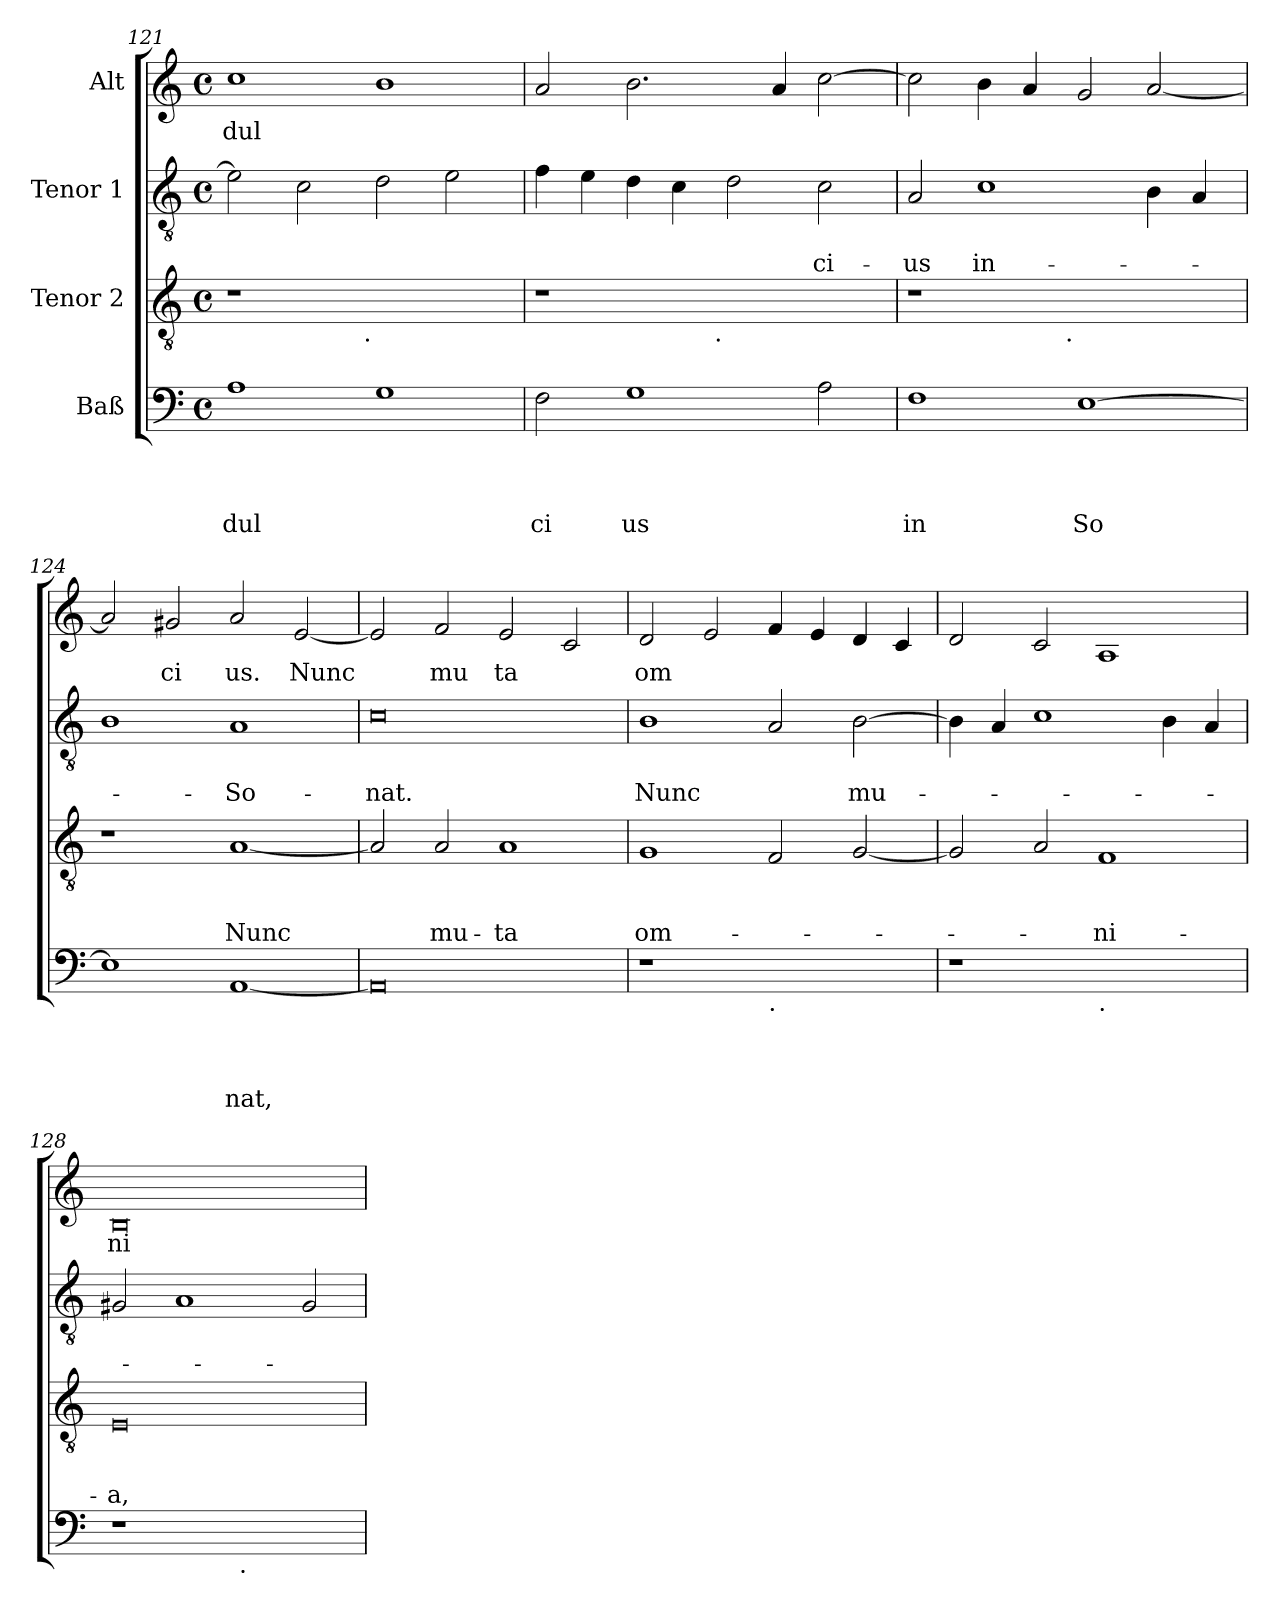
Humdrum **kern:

**kern	**text	**text	**text	**text	**kern	**text	**text	**text	**kern	**text	**text	**kern	**text
*part4	*part4	*part4	*part4	*part4	*part3	*part3	*part3	*part3	*part2	*part2	*part2	*part1	*part1
*staff4	*staff4	*staff4	*staff4	*staff4	*staff3	*staff3	*staff3	*staff3	*staff2	*staff2	*staff2	*staff1	*staff1
*I"Baß	*	*	*	*	*I"Tenor 2	*	*	*	*I"Tenor 1	*	*	*I"Alt	*
*clefF4	*	*	*	*	*clefGv2	*	*	*	*clefGv2	*	*	*clefG2	*
*k[]	*	*	*	*	*k[]	*	*	*	*k[]	*	*	*k[]	*
*C:	*	*	*	*	*C:	*	*	*	*C:	*	*	*C:	*
*M4/4	*	*	*	*	*M4/4	*	*	*	*M4/4	*	*	*M4/4	*
*met(c)	*	*	*	*	*met(c)	*	*	*	*met(c)	*	*	*met(c)	*
=121	=121	=121	=121	=121	=121	=121	=121	=121	=121	=121	=121	=121	=121
!	!	!	!	!LO:LY:b	!	!	!	!	!	!	!	!	!LO:LY:b
*	*	*	*	*	*^	*	*	*	*	*	*	*	*
1A	.	.	.	dul	1r	2ryy	.	.	.	2e\]	.	.	1cc	dul
.	.	.	.	.	.	4...ryy	.	.	.	2c\	.	.	.	.
!	!	!	!	!	!	!LO:TX:b:t=.	!	!	!	!	!	!	!	!
.	.	.	.	.	.	1ryy	.	.	.	.	.	.	.	.
1G	.	.	.	.	1ryy	.	.	.	.	2d\	.	.	1b	.
.	.	.	.	.	.	.	.	.	.	2e\	.	.	.	.
.	.	.	.	.	.	32ryy	.	.	.	.	.	.	.	.
=122	=122	=122	=122	=122	=122	=122	=122	=122	=122	=122	=122	=122	=122	=122
!	!	!	!	!LO:LY:b	!	!	!	!	!	!	!	!	!	!
2F\	.	.	.	ci	1r	2ryy	.	.	.	4f\	.	.	2a/	.
.	.	.	.	.	.	.	.	.	.	4e\	.	.	.	.
!	!	!	!	!LO:LY:b	!	!	!	!	!	!	!	!	!	!
1G	.	.	.	us	.	4...ryy	.	.	.	4d\	.	.	2.b\	.
.	.	.	.	.	.	.	.	.	.	4c\	.	.	.	.
!	!	!	!	!	!	!LO:TX:b:t=.	!	!	!	!	!	!	!	!
.	.	.	.	.	.	1ryy	.	.	.	.	.	.	.	.
.	.	.	.	.	1ryy	.	.	.	.	2d\	.	.	.	.
.	.	.	.	.	.	.	.	.	.	.	.	.	4a/	.
!	!	!	!	!	!	!	!	!	!	!	!	!LO:LY:b	!	!
2A\	.	.	.	.	.	.	.	.	.	2c\	.	-ci-	[>2cc\	.
.	.	.	.	.	.	32ryy	.	.	.	.	.	.	.	.
!!LO:PB:g=z
=123	=123	=123	=123	=123	=123	=123	=123	=123	=123	=123	=123	=123	=123	=123
!	!	!	!	!LO:LY:b	!	!	!	!	!	!	!	!LO:LY:b	!	!
1F	.	.	.	in	1r	2ryy	.	.	.	2A/	.	-us	2cc\]	.
!	!	!	!	!	!	!	!	!	!	!	!	!LO:LY:b	!	!
.	.	.	.	.	.	4...ryy	.	.	.	1c	.	in-	4b\	.
.	.	.	.	.	.	.	.	.	.	.	.	.	4a/	.
!	!	!	!	!	!	!LO:TX:b:t=.	!	!	!	!	!	!	!	!
.	.	.	.	.	.	1ryy	.	.	.	.	.	.	.	.
!	!	!	!	!LO:LY:b	!	!	!	!	!	!	!	!	!	!
[>1E	.	.	.	So	1ryy	.	.	.	.	.	.	.	2g/	.
.	.	.	.	.	.	.	.	.	.	4B\	.	.	[<2a/	.
.	.	.	.	.	.	.	.	.	.	4A/	.	.	.	.
.	.	.	.	.	.	32ryy	.	.	.	.	.	.	.	.
*	*	*	*	*	*v	*v	*	*	*	*	*	*	*	*
=124	=124	=124	=124	=124	=124	=124	=124	=124	=124	=124	=124	=124	=124
1E]	.	.	.	.	1r	.	.	.	1B	.	.	2a/]	.
!	!	!	!	!	!	!	!	!	!	!	!	!	!LO:LY:b
.	.	.	.	.	.	.	.	.	.	.	.	2g#/	ci
!	!	!	!	!LO:LY:b	!	!	!	!LO:LY:b	!	!	!LO:LY:b	!	!LO:LY:b
[<1AA	.	.	.	nat,	[<1A	.	.	Nunc	1A	.	-So-	2a/	us.
!	!	!	!	!	!	!	!	!	!	!	!	!	!LO:LY:b
.	.	.	.	.	.	.	.	.	.	.	.	[<2e/	Nunc
=125	=125	=125	=125	=125	=125	=125	=125	=125	=125	=125	=125	=125	=125
!	!	!	!	!	!	!	!	!	!	!	!LO:LY:b	!	!
0AA]	.	.	.	.	2A/]	.	.	.	0c	.	-nat.	2e/]	.
!	!	!	!	!	!	!	!	!LO:LY:b	!	!	!	!	!LO:LY:b
.	.	.	.	.	2A/	.	.	mu-	.	.	.	2f/	mu
!	!	!	!	!	!	!	!	!LO:LY:b	!	!	!	!	!LO:LY:b
.	.	.	.	.	1A	.	.	-ta	.	.	.	2e/	ta
.	.	.	.	.	.	.	.	.	.	.	.	2c/	.
=126	=126	=126	=126	=126	=126	=126	=126	=126	=126	=126	=126	=126	=126
!	!	!	!	!	!	!	!	!LO:LY:b	!	!	!LO:LY:b	!	!LO:LY:b
1r	.	.	.	.	1G	.	.	om-	1B	.	Nunc	2d/	om
.	.	.	.	.	.	.	.	.	.	.	.	2e/	.
!LO:TX:b:t=.	!	!	!	!	!	!	!	!	!	!	!	!	!
1ryy	.	.	.	.	2F/	.	.	.	2A/	.	.	4f/	.
.	.	.	.	.	.	.	.	.	.	.	.	4e/	.
!	!	!	!	!	!	!	!	!	!	!	!LO:LY:b	!	!
.	.	.	.	.	[<2G/	.	.	.	[>2B\	.	mu-	4d/	.
.	.	.	.	.	.	.	.	.	.	.	.	4c/	.
=127	=127	=127	=127	=127	=127	=127	=127	=127	=127	=127	=127	=127	=127
1r	.	.	.	.	2G/]	.	.	.	4B\]	.	.	2d/	.
.	.	.	.	.	.	.	.	.	4A/	.	.	.	.
.	.	.	.	.	2A/	.	.	.	1c	.	.	2c/	.
!LO:TX:b:t=.	!	!	!	!	!	!	!	!	!	!	!	!	!
!	!	!	!	!	!	!	!	!LO:LY:b	!	!	!	!	!
1ryy	.	.	.	.	1F	.	.	-ni-	.	.	.	1A	.
.	.	.	.	.	.	.	.	.	4B\	.	.	.	.
.	.	.	.	.	.	.	.	.	4A/	.	.	.	.
=128	=128	=128	=128	=128	=128	=128	=128	=128	=128	=128	=128	=128	=128
!	!	!	!	!	!	!	!	!LO:LY:b	!	!	!	!	!LO:LY:b
1r	.	.	.	.	0E	.	.	-a,	2G#/	.	.	0B	ni
.	.	.	.	.	.	.	.	.	1A	.	.	.	.
!LO:TX:b:t=.	!	!	!	!	!	!	!	!	!	!	!	!	!
1ryy	.	.	.	.	.	.	.	.	.	.	.	.	.
.	.	.	.	.	.	.	.	.	2G#/	.	.	.	.
=	=	=	=	=	=	=	=	=	=	=	=	=	=
*-	*-	*-	*-	*-	*-	*-	*-	*-	*-	*-	*-	*-	*-
